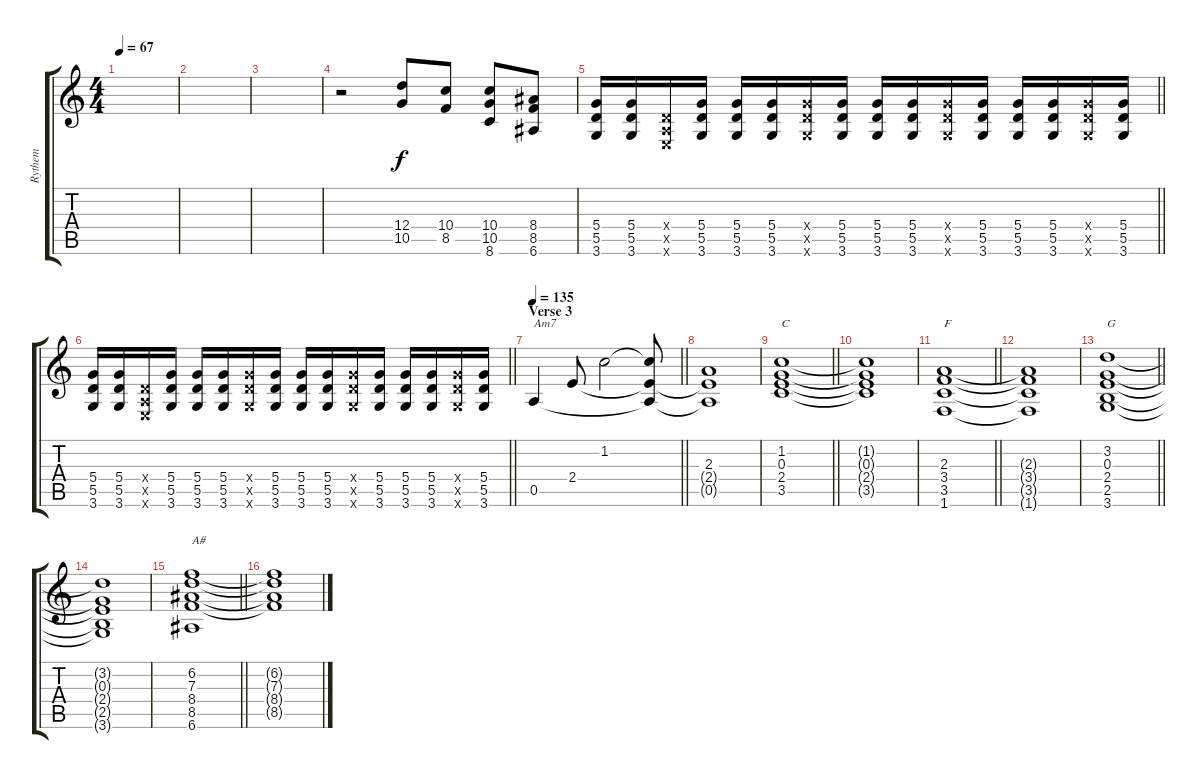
\track ("Rythem" "Rythem") {instrument overdrivenguitar}
\staff {score tabs}
\tuning (E4 B3 G3 D3 A2 E2) {hide}
\ts (4 4)
\tempo 67
\clef g2
\ks c
|
|
|
r.2 (12.4 10.5).8 (10.4 8.5).8 (10.4 10.5 8.6).8 (8.4 8.5 6.6).8 |
\barLineRight lightlight
(5.4 5.5 3.6).16 (5.4 5.5 3.6).16 (0.4{x} 0.5{x} 0.6{x}).16 (5.4 5.5 3.6).16 (5.4 5.5 3.6).16 (5.4 5.5 3.6).16 (5.4{x} 5.5{x} 3.6{x}).16 (5.4 5.5 3.6).16 (5.4 5.5 3.6).16 (5.4 5.5 3.6).16 (5.4{x} 5.5{x} 3.6{x}).16 (5.4 5.5 3.6).16 (5.4 5.5 3.6).16 (5.4 5.5 3.6).16 (5.4{x} 5.5{x} 3.6{x}).16 (5.4 5.5 3.6).16 |
\barLineRight lightlight
(5.4 5.5 3.6).16 (5.4 5.5 3.6).16 (0.4{x} 0.5{x} 0.6{x}).16 (5.4 5.5 3.6).16 (5.4 5.5 3.6).16 (5.4 5.5 3.6).16 (5.4{x} 5.5{x} 3.6{x}).16 (5.4 5.5 3.6).16 (5.4 5.5 3.6).16 (5.4 5.5 3.6).16 (5.4{x} 5.5{x} 3.6{x}).16 (5.4 5.5 3.6).16 (5.4 5.5 3.6).16 (5.4 5.5 3.6).16 (5.4{x} 5.5{x} 3.6{x}).16 (5.4 5.5 3.6).16 |
\section ("" "Verse 3")
\tempo 135
\barLineRight lightlight
0.5.4{txt "Am7"} 2.4.8 1.2.2 (1.2{t} 2.4{t} 0.5{t}).8 |
(2.3 2.4{t} 0.5{t}).1 |
\barLineRight lightlight
(1.2 0.3 2.4 3.5).1{txt "C"} |
(1.2{t} 0.3{t} 2.4{t} 3.5{t}).1 |
\barLineRight lightlight
(2.3 3.4 3.5 1.6).1{txt "F"} |
(2.3{t} 3.4{t} 3.5{t} 1.6{t}).1 |
\barLineRight lightlight
(3.2 0.3 2.4 2.5 3.6).1{txt "G"} |
(3.2{t} 0.3{t} 2.4{t} 2.5{t} 3.6{t}).1 |
\barLineRight lightlight
(6.2 7.3 8.4 8.5 6.6).1{txt "A#"} |
(6.2{t} 7.3{t} 8.4{t} 8.5{t}).1
